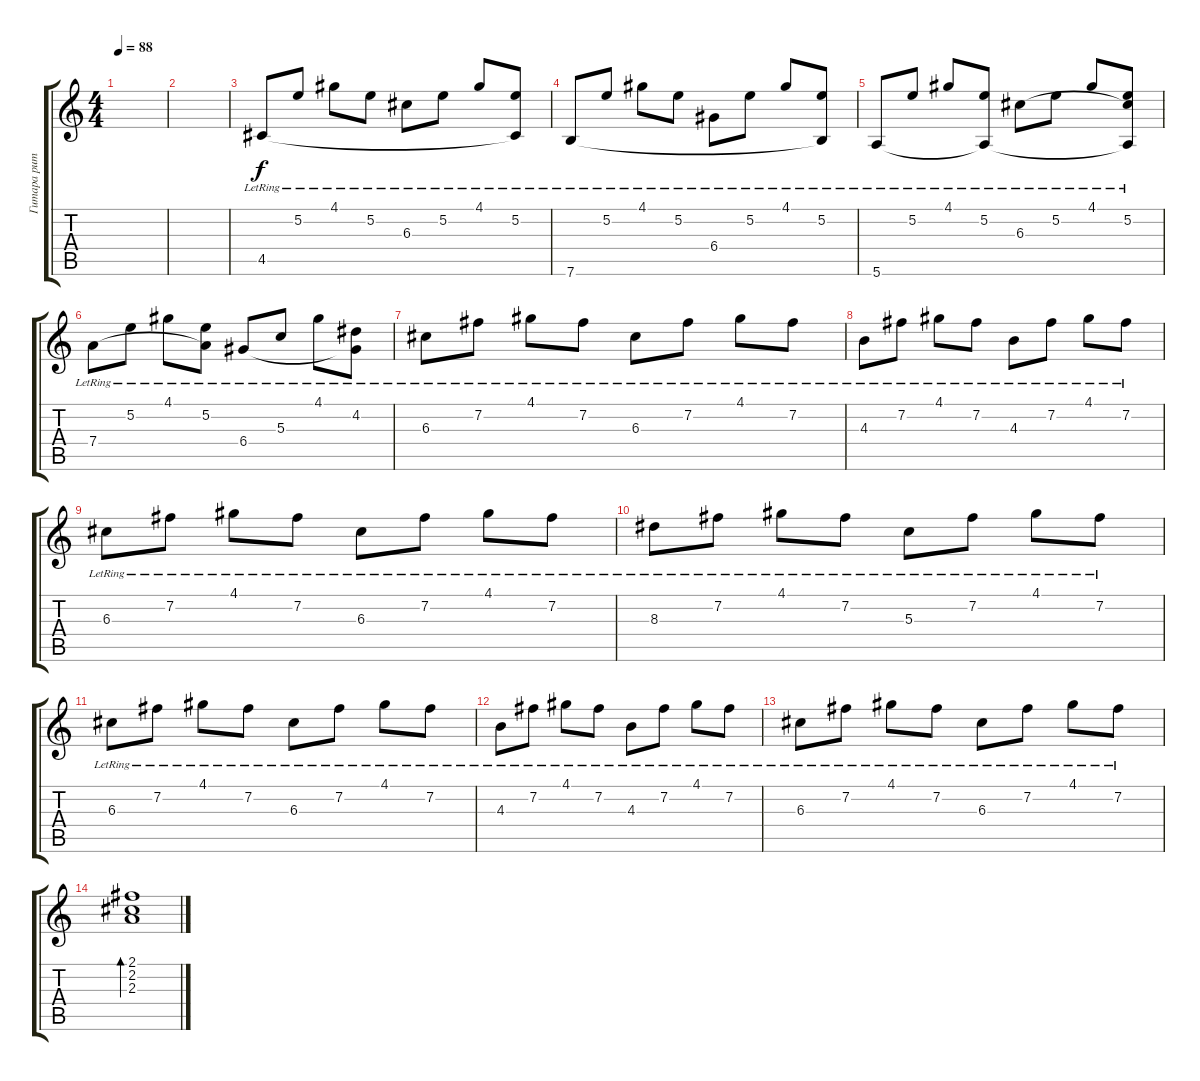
\track ("Гитара ритм" "Гитара рит") {instrument electricguitarjazz}
\staff {score tabs}
\tuning (E4 B3 G3 D3 A2 E2) {hide}
\ts (4 4)
\tempo 88
\clef g2
\ks c
|
|
4.5{lr}.8 5.2{lr}.8 4.1{lr}.8 5.2{lr}.8 6.3{lr}.8 5.2{lr}.8 4.1{lr}.8 (5.2{lr} 4.5{t}).8 |
7.6{lr}.8 5.2{lr}.8 4.1{lr}.8 5.2{lr}.8 6.4{lr}.8 5.2{lr}.8 4.1{lr}.8 (5.2{lr} 7.6{t}).8 |
5.6{lr}.8 5.2{lr}.8 4.1{lr}.8 (5.2{lr} 5.6{t}).8 6.3{lr}.8 5.2{lr}.8 4.1{lr}.8 (5.2{lr} 6.3{t} 5.6{t}).8 |
7.4{lr}.8 5.2{lr}.8 4.1{lr}.8 (5.2{lr} 7.4{t}).8 6.4{lr}.8 5.3{lr}.8 4.1{lr}.8 (4.2{lr} 6.4{t}).8 |
6.3{lr}.8{volume 14} 7.2{lr}.8 4.1{lr}.8 7.2{lr}.8 6.3{lr}.8 7.2{lr}.8 4.1{lr}.8 7.2{lr}.8 |
4.3{lr}.8 7.2{lr}.8 4.1{lr}.8 7.2{lr}.8 4.3{lr}.8 7.2{lr}.8 4.1{lr}.8 7.2{lr}.8 |
6.3{lr}.8 7.2{lr}.8 4.1{lr}.8 7.2{lr}.8 6.3{lr}.8 7.2{lr}.8 4.1{lr}.8 7.2{lr}.8 |
8.3{lr}.8 7.2{lr}.8 4.1{lr}.8 7.2{lr}.8 5.3{lr}.8 7.2{lr}.8 4.1{lr}.8 7.2{lr}.8 |
6.3{lr}.8 7.2{lr}.8 4.1{lr}.8 7.2{lr}.8 6.3{lr}.8 7.2{lr}.8 4.1{lr}.8 7.2{lr}.8 |
4.3{lr}.8 7.2{lr}.8 4.1{lr}.8 7.2{lr}.8 4.3{lr}.8 7.2{lr}.8 4.1{lr}.8 7.2{lr}.8 |
6.3{lr}.8 7.2{lr}.8 4.1{lr}.8 7.2{lr}.8 6.3{lr}.8 7.2{lr}.8 4.1{lr}.8 7.2{lr}.8 |
(2.1 2.2 2.3).1{bd 120}
